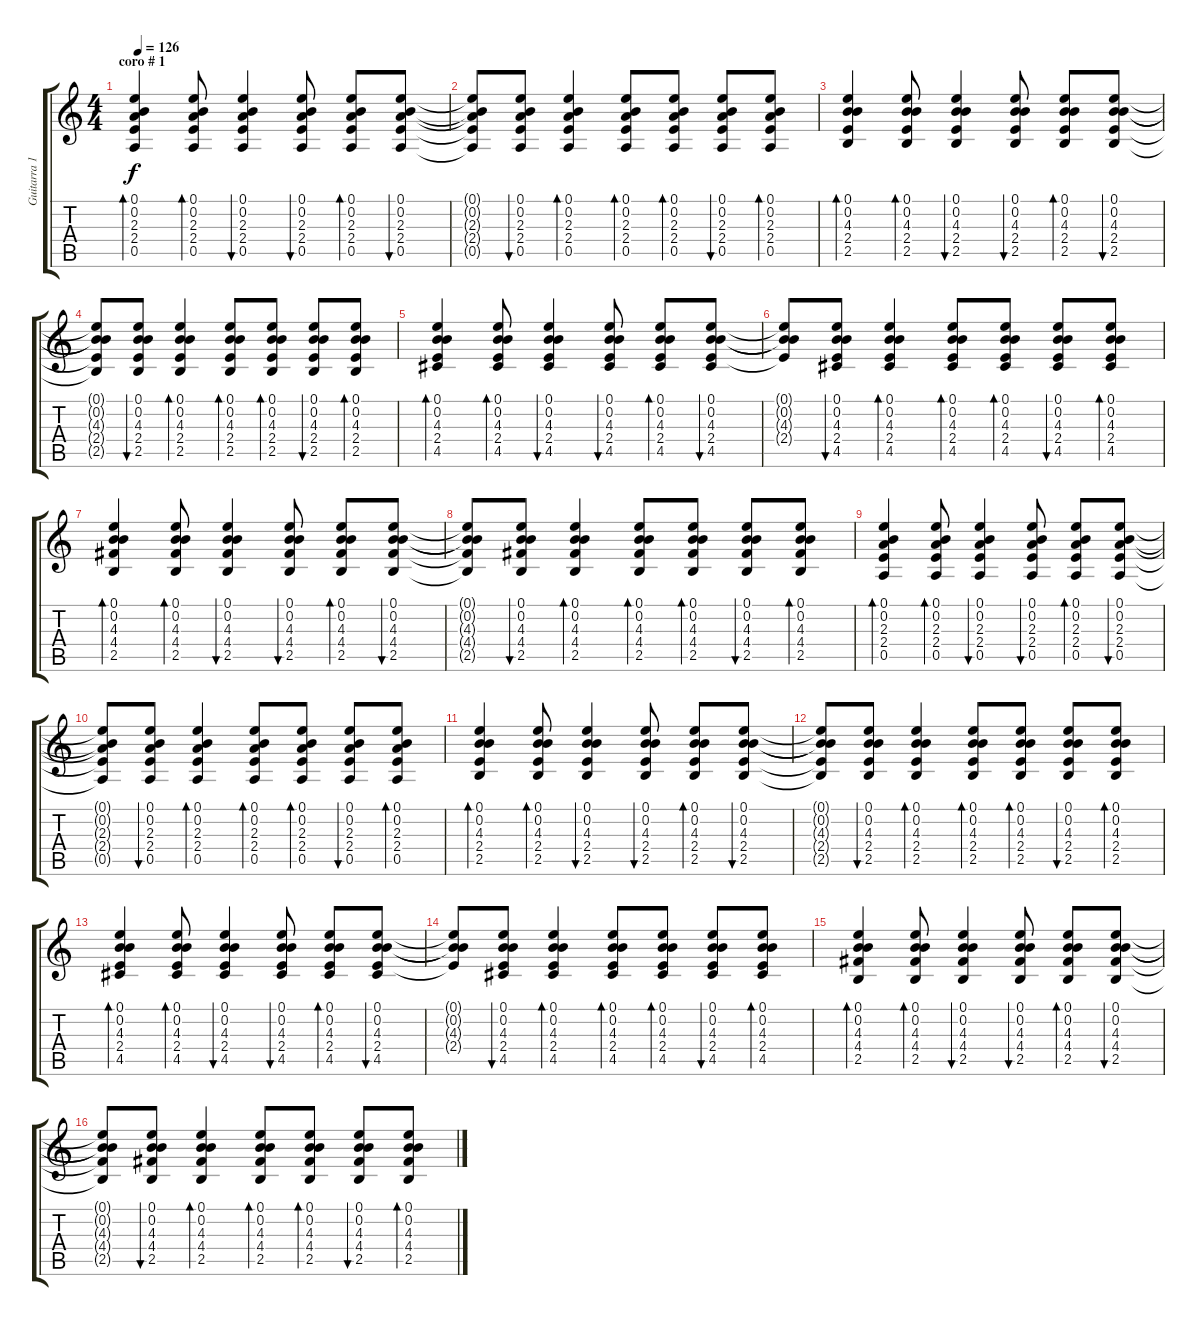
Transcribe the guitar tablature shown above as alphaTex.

\track ("Guitarra 1" "Guitarra 1") {instrument acousticguitarsteel}
\staff {score tabs}
\tuning (E4 B3 G3 D3 A2 E2) {hide}
\ts (4 4)
\section ("" "coro # 1")
\tempo 126
\clef g2
\ks c
(0.1 0.2 2.3 2.4 0.5).4{bd 60 dy f volume 14} (0.1 0.2 2.3 2.4 0.5).8{bd 60} (0.1 0.2 2.3 2.4 0.5).4{bu 60} (0.1 0.2 2.3 2.4 0.5).8{bu 60} (0.1 0.2 2.3 2.4 0.5).8{bd 60} (0.1 0.2 2.3 2.4 0.5).8{bu 60} |
(0.1{t} 0.2{t} 2.3{t} 2.4{t} 0.5{t}).8 (0.1 0.2 2.3 2.4 0.5).8{bu 60} (0.1 0.2 2.3 2.4 0.5).4{bd 60} (0.1 0.2 2.3 2.4 0.5).8{bd 60} (0.1 0.2 2.3 2.4 0.5).8{bd 60} (0.1 0.2 2.3 2.4 0.5).8{bu 60} (0.1 0.2 2.3 2.4 0.5).8{bd 60} |
(0.1 0.2 4.3 2.4 2.5).4{bd 60} (0.1 0.2 4.3 2.4 2.5).8{bd 60} (0.1 0.2 4.3 2.4 2.5).4{bu 60} (0.1 0.2 4.3 2.4 2.5).8{bu 60} (0.1 0.2 4.3 2.4 2.5).8{bd 60} (0.1 0.2 4.3 2.4 2.5).8{bu 60} |
(0.1{t} 0.2{t} 4.3{t} 2.4{t} 2.5{t}).8 (0.1 0.2 4.3 2.4 2.5).8{bu 60} (0.1 0.2 4.3 2.4 2.5).4{bd 60} (0.1 0.2 4.3 2.4 2.5).8{bd 60} (0.1 0.2 4.3 2.4 2.5).8{bd 60} (0.1 0.2 4.3 2.4 2.5).8{bu 60} (0.1 0.2 4.3 2.4 2.5).8{bd 60} |
(0.1 0.2 4.3 2.4 4.5).4{bd 60} (0.1 0.2 4.3 2.4 4.5).8{bd 60} (0.1 0.2 4.3 2.4 4.5).4{bu 60} (0.1 0.2 4.3 2.4 4.5).8{bu 60} (0.1 0.2 4.3 2.4 4.5).8{bd 60} (0.1 0.2 4.3 2.4 4.5).8{bu 60} |
(0.1{t} 0.2{t} 4.3{t} 2.4{t}).8 (0.1 0.2 4.3 2.4 4.5).8{bu 60} (0.1 0.2 4.3 2.4 4.5).4{bd 60} (0.1 0.2 4.3 2.4 4.5).8{bd 60} (0.1 0.2 4.3 2.4 4.5).8{bd 60} (0.1 0.2 4.3 2.4 4.5).8{bu 60} (0.1 0.2 4.3 2.4 4.5).8{bd 60} |
(0.1 0.2 4.3 4.4 2.5).4{bd 60} (0.1 0.2 4.3 4.4 2.5).8{bd 60} (0.1 0.2 4.3 4.4 2.5).4{bu 60} (0.1 0.2 4.3 4.4 2.5).8{bu 60} (0.1 0.2 4.3 4.4 2.5).8{bd 60} (0.1 0.2 4.3 4.4 2.5).8{bu 60} |
(0.1{t} 0.2{t} 4.3{t} 4.4{t} 2.5{t}).8 (0.1 0.2 4.3 4.4 2.5).8{bu 60} (0.1 0.2 4.3 4.4 2.5).4{bd 60} (0.1 0.2 4.3 4.4 2.5).8{bd 60} (0.1 0.2 4.3 4.4 2.5).8{bd 60} (0.1 0.2 4.3 4.4 2.5).8{bu 60} (0.1 0.2 4.3 4.4 2.5).8{bd 60} |
(0.1 0.2 2.3 2.4 0.5).4{bd 60} (0.1 0.2 2.3 2.4 0.5).8{bd 60} (0.1 0.2 2.3 2.4 0.5).4{bu 60} (0.1 0.2 2.3 2.4 0.5).8{bu 60} (0.1 0.2 2.3 2.4 0.5).8{bd 60} (0.1 0.2 2.3 2.4 0.5).8{bu 60} |
(0.1{t} 0.2{t} 2.3{t} 2.4{t} 0.5{t}).8 (0.1 0.2 2.3 2.4 0.5).8{bu 60} (0.1 0.2 2.3 2.4 0.5).4{bd 60} (0.1 0.2 2.3 2.4 0.5).8{bd 60} (0.1 0.2 2.3 2.4 0.5).8{bd 60} (0.1 0.2 2.3 2.4 0.5).8{bu 60} (0.1 0.2 2.3 2.4 0.5).8{bd 60} |
(0.1 0.2 4.3 2.4 2.5).4{bd 60} (0.1 0.2 4.3 2.4 2.5).8{bd 60} (0.1 0.2 4.3 2.4 2.5).4{bu 60} (0.1 0.2 4.3 2.4 2.5).8{bu 60} (0.1 0.2 4.3 2.4 2.5).8{bd 60} (0.1 0.2 4.3 2.4 2.5).8{bu 60} |
(0.1{t} 0.2{t} 4.3{t} 2.4{t} 2.5{t}).8 (0.1 0.2 4.3 2.4 2.5).8{bu 60} (0.1 0.2 4.3 2.4 2.5).4{bd 60} (0.1 0.2 4.3 2.4 2.5).8{bd 60} (0.1 0.2 4.3 2.4 2.5).8{bd 60} (0.1 0.2 4.3 2.4 2.5).8{bu 60} (0.1 0.2 4.3 2.4 2.5).8{bd 60} |
(0.1 0.2 4.3 2.4 4.5).4{bd 60} (0.1 0.2 4.3 2.4 4.5).8{bd 60} (0.1 0.2 4.3 2.4 4.5).4{bu 60} (0.1 0.2 4.3 2.4 4.5).8{bu 60} (0.1 0.2 4.3 2.4 4.5).8{bd 60} (0.1 0.2 4.3 2.4 4.5).8{bu 60} |
(0.1{t} 0.2{t} 4.3{t} 2.4{t}).8 (0.1 0.2 4.3 2.4 4.5).8{bu 60} (0.1 0.2 4.3 2.4 4.5).4{bd 60} (0.1 0.2 4.3 2.4 4.5).8{bd 60} (0.1 0.2 4.3 2.4 4.5).8{bd 60} (0.1 0.2 4.3 2.4 4.5).8{bu 60} (0.1 0.2 4.3 2.4 4.5).8{bd 60} |
(0.1 0.2 4.3 4.4 2.5).4{bd 60} (0.1 0.2 4.3 4.4 2.5).8{bd 60} (0.1 0.2 4.3 4.4 2.5).4{bu 60} (0.1 0.2 4.3 4.4 2.5).8{bu 60} (0.1 0.2 4.3 4.4 2.5).8{bd 60} (0.1 0.2 4.3 4.4 2.5).8{bu 60} |
(0.1{t} 0.2{t} 4.3{t} 4.4{t} 2.5{t}).8 (0.1 0.2 4.3 4.4 2.5).8{bu 60} (0.1 0.2 4.3 4.4 2.5).4{bd 60} (0.1 0.2 4.3 4.4 2.5).8{bd 60} (0.1 0.2 4.3 4.4 2.5).8{bd 60} (0.1 0.2 4.3 4.4 2.5).8{bu 60} (0.1 0.2 4.3 4.4 2.5).8{bd 60}
